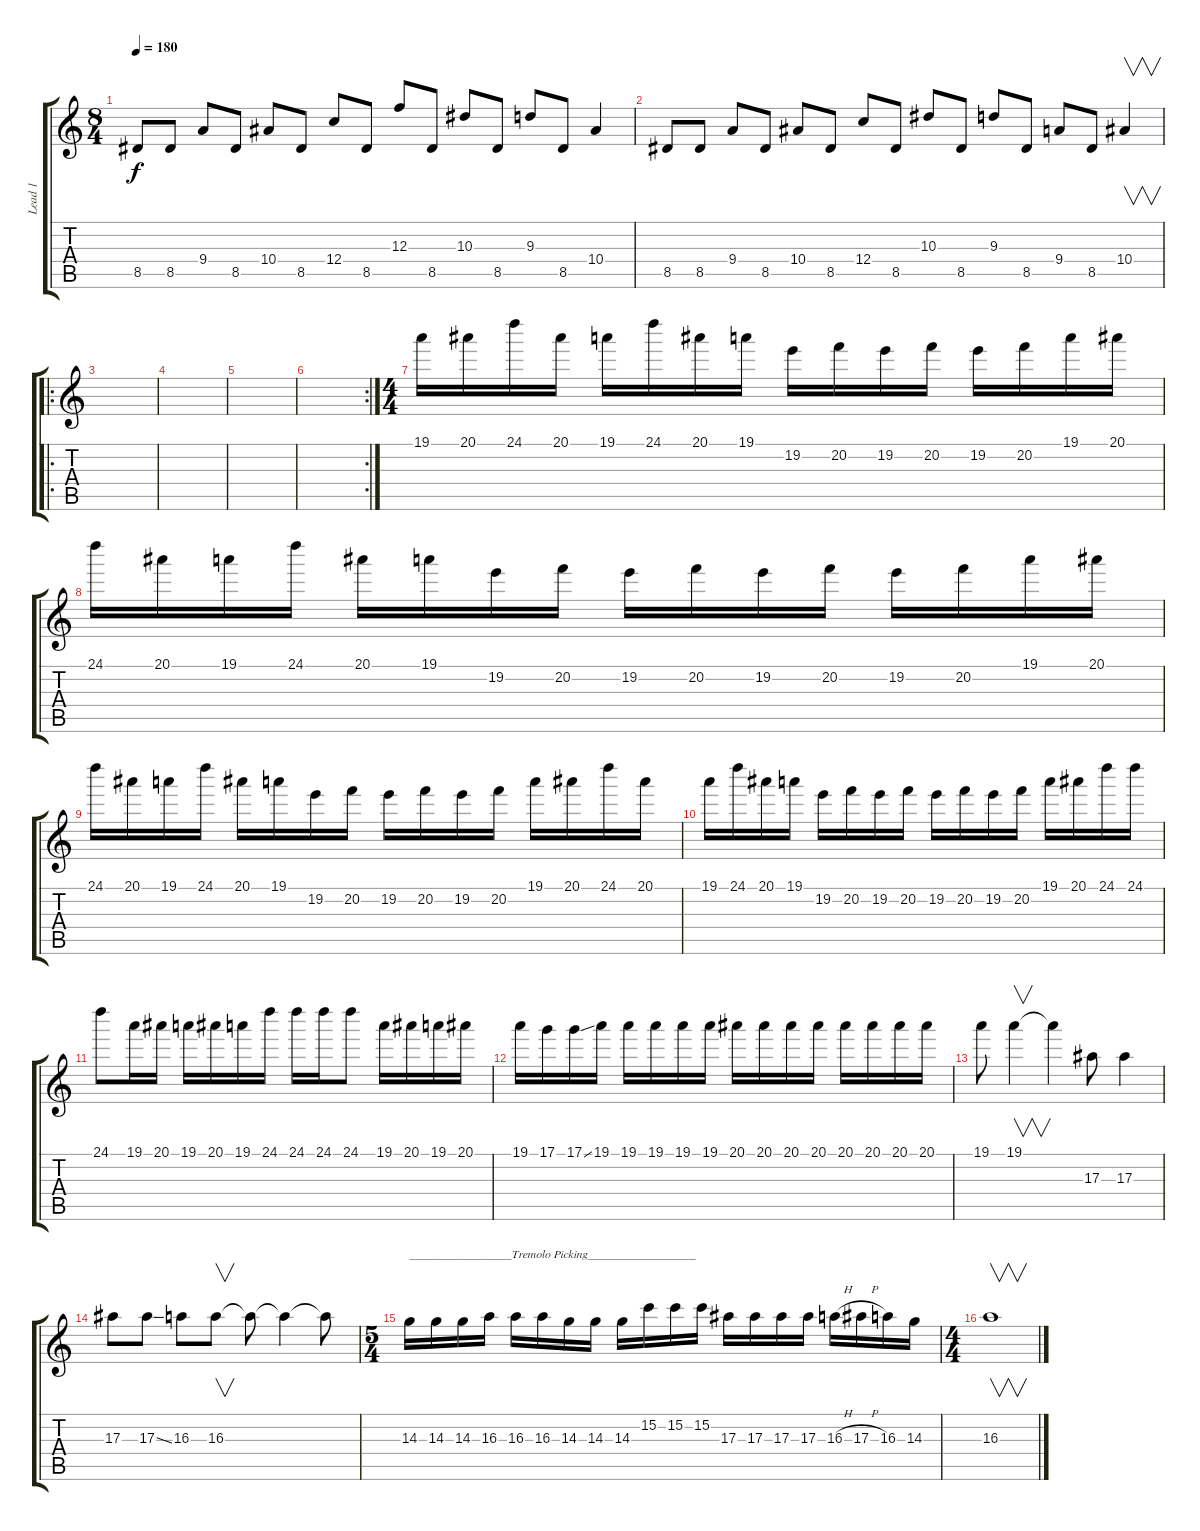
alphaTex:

\track ("Lead 1" "Lead 1") {instrument distortionguitar}
\staff {score tabs}
\tuning (D4 A3 F3 C3 G2 D2) {hide}
\ts (8 4)
\tempo 180
\clef g2
\ks c
8.5.8{dy f} 8.5.8 9.4.8 8.5.8 10.4.8 8.5.8 12.4.8 8.5.8 12.3.8 8.5.8 10.3.8 8.5.8 9.3.8 8.5.8 10.4.4 |
8.5.8 8.5.8 9.4.8 8.5.8 10.4.8 8.5.8 12.4.8 8.5.8 10.3.8 8.5.8 9.3.8 8.5.8 9.4.8 8.5.8 10.4.4{v} |
\ro
|
|
|
\rc 2
|
\ts (4 4)
19.1.16 20.1.16 24.1.16 20.1.16 19.1.16 24.1.16 20.1.16 19.1.16 19.2.16 20.2.16 19.2.16 20.2.16 19.2.16 20.2.16 19.1.16 20.1.16 |
24.1.16 20.1.16 19.1.16 24.1.16 20.1.16 19.1.16 19.2.16 20.2.16 19.2.16 20.2.16 19.2.16 20.2.16 19.2.16 20.2.16 19.1.16 20.1.16 |
24.1.16 20.1.16 19.1.16 24.1.16 20.1.16 19.1.16 19.2.16 20.2.16 19.2.16 20.2.16 19.2.16 20.2.16 19.1.16 20.1.16 24.1.16 20.1.16 |
19.1.16 24.1.16 20.1.16 19.1.16 19.2.16 20.2.16 19.2.16 20.2.16 19.2.16 20.2.16 19.2.16 20.2.16 19.1.16 20.1.16 24.1.16 24.1.16 |
24.1.8 19.1.16 20.1.16 19.1.16 20.1.16 19.1.16 24.1.16 24.1.16 24.1.16 24.1.8 19.1.16 20.1.16 19.1.16 20.1.16 |
19.1.16 17.1.16 17.1{ss}.16 19.1.16 19.1.16 19.1.16 19.1.16 19.1.16 20.1.16 20.1.16 20.1.16 20.1.16 20.1.16 20.1.16 20.1.16 20.1.16 |
19.1.8 19.1.4{v} 19.1{t}.4 17.3.8 17.3.4 |
17.3.8 17.3{ss}.8 16.3.8 16.3.8{v} 16.3{t}.8 16.3{t}.4 16.3{t}.8 |
\ts (5 4)
14.3.16{txt "_________________Tremolo Picking__________________"} 14.3.16 14.3.16 16.3.16 16.3.16 16.3.16 14.3.16 14.3.16 14.3.16 15.2.16 15.2.16 15.2.16 17.3.16 17.3.16 17.3.16 17.3.16 16.3{h}.16 17.3{h}.16 16.3.16 14.3.16 |
\ts (4 4)
16.3.1{v}
